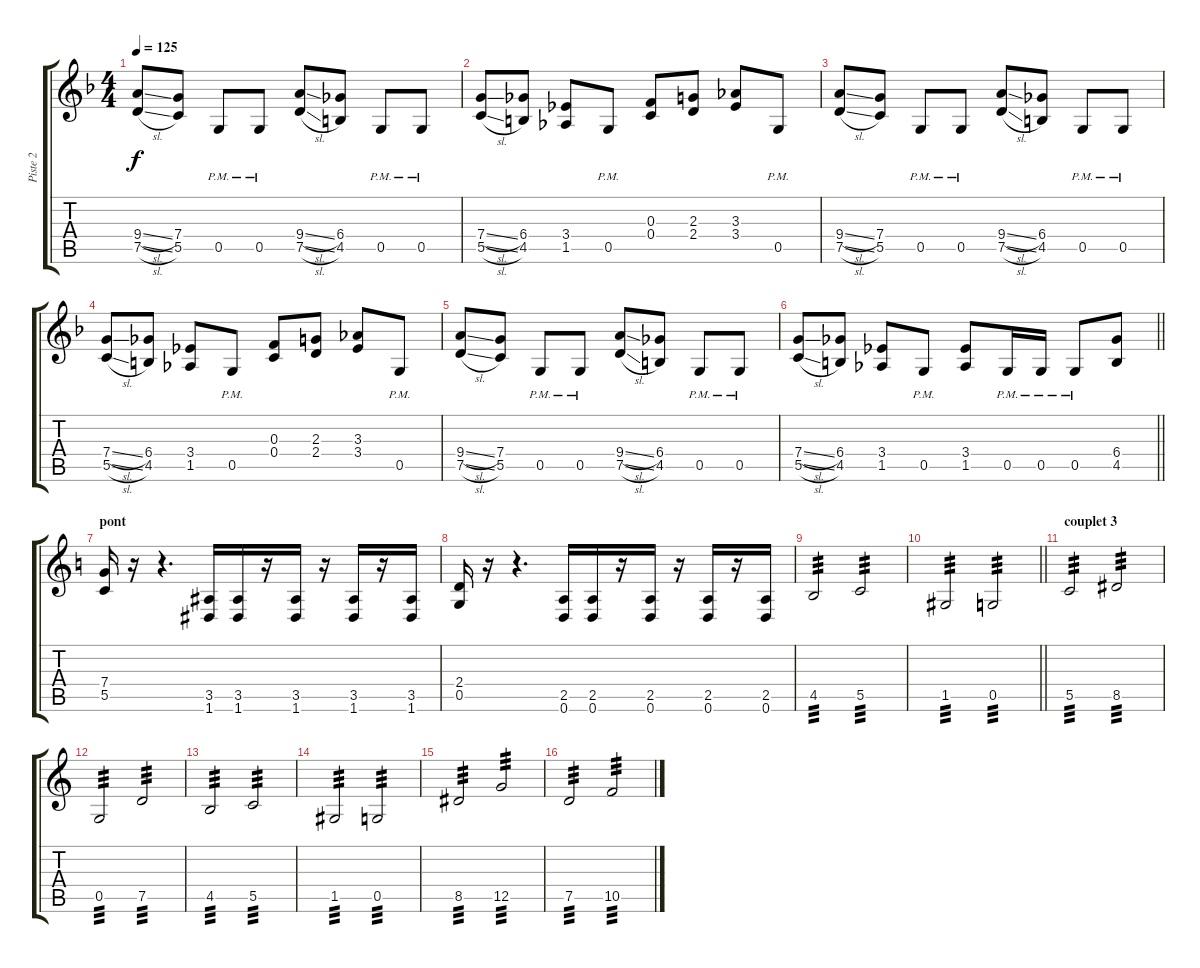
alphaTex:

\track ("Piste 2" "Piste 2") {instrument overdrivenguitar}
\staff {score tabs}
\tuning (D4 A3 F3 C3 G2 D2) {hide}
\ts (4 4)
\tempo 125
\clef g2
\ks dminor
(9.4{sl} 7.5{sl}).8{dy f} (7.4 5.5).8 0.5{pm}.8 0.5{pm}.8 (9.4{sl} 7.5{sl}).8 (6.4 4.5).8 0.5{pm}.8 0.5{pm}.8 |
(7.4{sl} 5.5{sl}).8 (6.4 4.5).8 (3.4 1.5).8 0.5{pm}.8 (0.3 0.4).8 (2.3 2.4).8 (3.3 3.4).8 0.5{pm}.8 |
(9.4{sl} 7.5{sl}).8 (7.4 5.5).8 0.5{pm}.8 0.5{pm}.8 (9.4{sl} 7.5{sl}).8 (6.4 4.5).8 0.5{pm}.8 0.5{pm}.8 |
(7.4{sl} 5.5{sl}).8 (6.4 4.5).8 (3.4 1.5).8 0.5{pm}.8 (0.3 0.4).8 (2.3 2.4).8 (3.3 3.4).8 0.5{pm}.8 |
(9.4{sl} 7.5{sl}).8 (7.4 5.5).8 0.5{pm}.8 0.5{pm}.8 (9.4{sl} 7.5{sl}).8 (6.4 4.5).8 0.5{pm}.8 0.5{pm}.8 |
\barLineRight lightlight
(7.4{sl} 5.5{sl}).8 (6.4 4.5).8 (3.4 1.5).8 0.5{pm}.8 (3.4 1.5).8 0.5{pm}.16 0.5{pm}.16 0.5{pm}.8 (6.4 4.5).8 |
\section ("" "pont")
\ks c
(7.4 5.5).16 r.16 r.4{d} (3.5 1.6).16 (3.5 1.6).16 r.16 (3.5 1.6).16 r.16 (3.5 1.6).16 r.16 (3.5 1.6).16 |
(2.4 0.5).16 r.16 r.4{d} (2.5 0.6).16 (2.5 0.6).16 r.16 (2.5 0.6).16 r.16 (2.5 0.6).16 r.16 (2.5 0.6).16 |
4.5.2{tp 3} 5.5.2{tp 3} |
\barLineRight lightlight
1.5.2{tp 3} 0.5.2{tp 3} |
\section ("" "couplet 3")
5.5.2{tp 3} 8.5.2{tp 3} |
0.5.2{tp 3} 7.5.2{tp 3} |
4.5.2{tp 3} 5.5.2{tp 3} |
1.5.2{tp 3} 0.5.2{tp 3} |
8.5.2{tp 3} 12.5.2{tp 3} |
7.5.2{tp 3} 10.5.2{tp 3}
